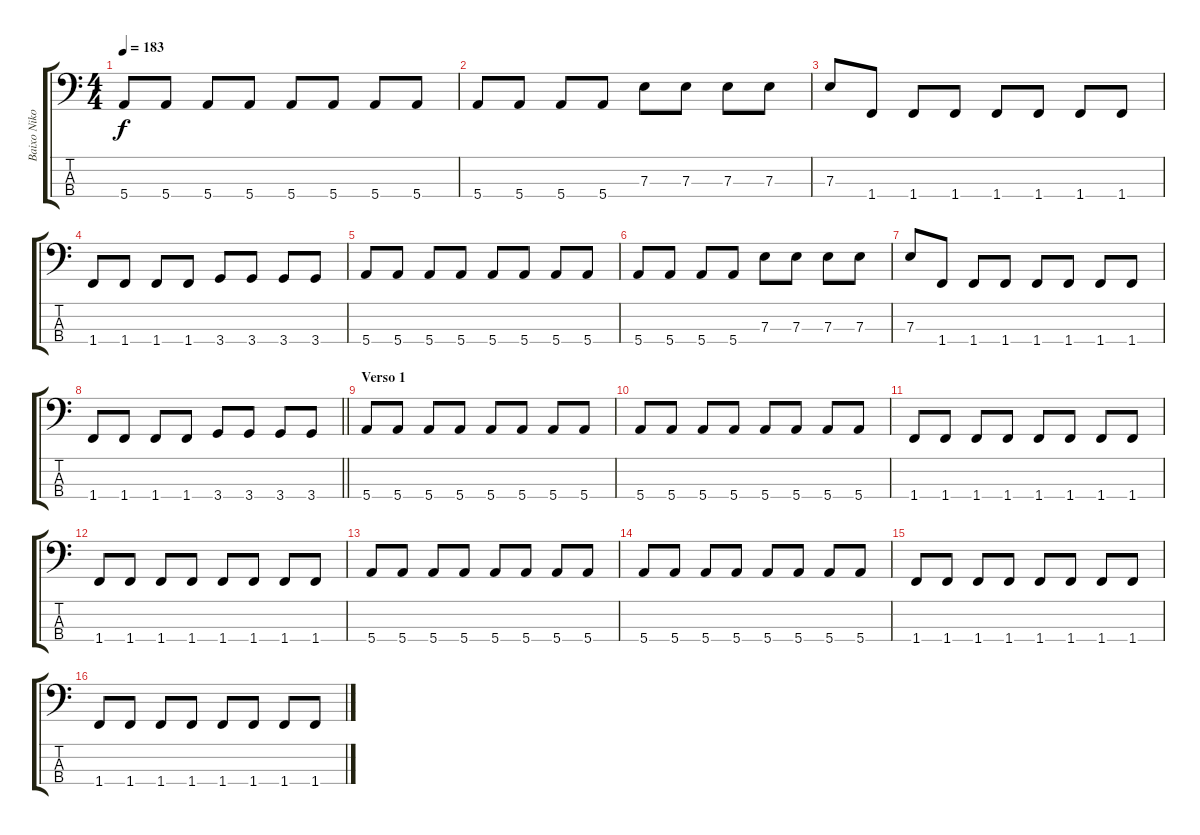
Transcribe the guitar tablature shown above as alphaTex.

\track ("Baixo Nikola" "Baixo Niko") {instrument acousticguitarnylon}
\staff {score tabs}
\tuning (G2 D2 A1 E1) {hide}
\ts (4 4)
\tempo 183
\clef f4
\ks c
5.4.8{dy f} 5.4.8 5.4.8 5.4.8 5.4.8 5.4.8 5.4.8 5.4.8 |
5.4.8 5.4.8 5.4.8 5.4.8 7.3.8 7.3.8 7.3.8 7.3.8 |
7.3.8 1.4.8 1.4.8 1.4.8 1.4.8 1.4.8 1.4.8 1.4.8 |
1.4.8 1.4.8 1.4.8 1.4.8 3.4.8 3.4.8 3.4.8 3.4.8 |
5.4.8 5.4.8 5.4.8 5.4.8 5.4.8 5.4.8 5.4.8 5.4.8 |
5.4.8 5.4.8 5.4.8 5.4.8 7.3.8 7.3.8 7.3.8 7.3.8 |
7.3.8 1.4.8 1.4.8 1.4.8 1.4.8 1.4.8 1.4.8 1.4.8 |
\barLineRight lightlight
1.4.8 1.4.8 1.4.8 1.4.8 3.4.8 3.4.8 3.4.8 3.4.8 |
\section ("" "Verso 1")
5.4.8 5.4.8 5.4.8 5.4.8 5.4.8 5.4.8 5.4.8 5.4.8 |
5.4.8 5.4.8 5.4.8 5.4.8 5.4.8 5.4.8 5.4.8 5.4.8 |
1.4.8 1.4.8 1.4.8 1.4.8 1.4.8 1.4.8 1.4.8 1.4.8 |
1.4.8 1.4.8 1.4.8 1.4.8 1.4.8 1.4.8 1.4.8 1.4.8 |
5.4.8 5.4.8 5.4.8 5.4.8 5.4.8 5.4.8 5.4.8 5.4.8 |
5.4.8 5.4.8 5.4.8 5.4.8 5.4.8 5.4.8 5.4.8 5.4.8 |
1.4.8 1.4.8 1.4.8 1.4.8 1.4.8 1.4.8 1.4.8 1.4.8 |
1.4.8 1.4.8 1.4.8 1.4.8 1.4.8 1.4.8 1.4.8 1.4.8
